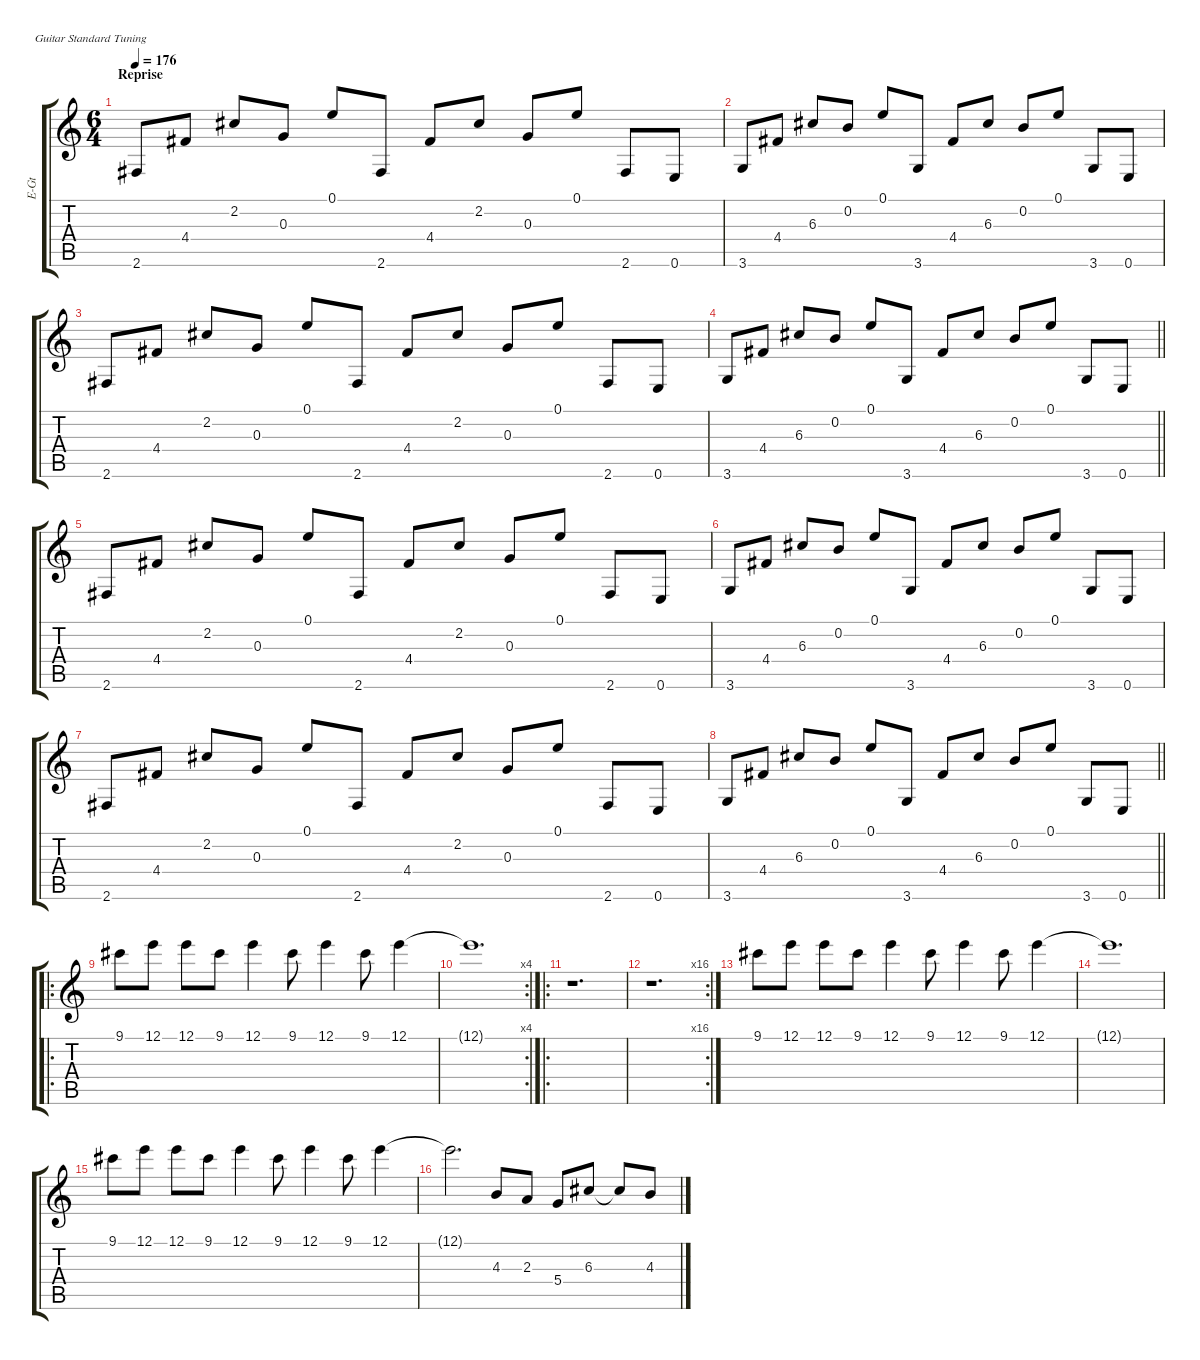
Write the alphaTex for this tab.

\hideDynamics
\bracketExtendMode groupsimilarinstruments
\otherSystemsTrackNameOrientation horizontal
\track ("Guitar" "E-Gt") {defaultSystemsLayout 4 mute instrument overdrivenguitar}
\staff {score tabs}
\tuning (E4 B3 G3 D3 A2 E2)
\ts (6 4)
\section ("" "Reprise")
\tempo 176
\clef g2
\ks c
2.6{acc #}.8{dy f beam Up} 4.4{acc #}.8{beam Up} 2.2{acc #}.8{beam Up} 0.3.8{beam Up} 0.1.8{beam Up} 2.6{acc #}.8{beam Up} 4.4{acc #}.8{beam Up} 2.2{acc #}.8{beam Up} 0.3.8{beam Up} 0.1.8{beam Up} 2.6{acc #}.8{beam Up} 0.6.8{beam Up} |
3.6.8{beam Up} 4.4{acc #}.8{beam Up} 6.3{acc #}.8{beam Up} 0.2.8{beam Up} 0.1.8{beam Up} 3.6.8{beam Up} 4.4{acc #}.8{beam Up} 6.3{acc #}.8{beam Up} 0.2.8{beam Up} 0.1.8{beam Up} 3.6.8{beam Up} 0.6.8{beam Up} |
2.6{acc #}.8{beam Up} 4.4{acc #}.8{beam Up} 2.2{acc #}.8{beam Up} 0.3.8{beam Up} 0.1.8{beam Up} 2.6{acc #}.8{beam Up} 4.4{acc #}.8{beam Up} 2.2{acc #}.8{beam Up} 0.3.8{beam Up} 0.1.8{beam Up} 2.6{acc #}.8{beam Up} 0.6.8{beam Up} |
\barLineRight lightlight
3.6.8{beam Up} 4.4{acc #}.8{beam Up} 6.3{acc #}.8{beam Up} 0.2.8{beam Up} 0.1.8{beam Up} 3.6.8{beam Up} 4.4{acc #}.8{beam Up} 6.3{acc #}.8{beam Up} 0.2.8{beam Up} 0.1.8{beam Up} 3.6.8{beam Up} 0.6.8{beam Up} |
2.6{acc #}.8{beam Up} 4.4{acc #}.8{beam Up} 2.2{acc #}.8{beam Up} 0.3.8{beam Up} 0.1.8{beam Up} 2.6{acc #}.8{beam Up} 4.4{acc #}.8{beam Up} 2.2{acc #}.8{beam Up} 0.3.8{beam Up} 0.1.8{beam Up} 2.6{acc #}.8{beam Up} 0.6.8{beam Up} |
3.6.8{beam Up} 4.4{acc #}.8{beam Up} 6.3{acc #}.8{beam Up} 0.2.8{beam Up} 0.1.8{beam Up} 3.6.8{beam Up} 4.4{acc #}.8{beam Up} 6.3{acc #}.8{beam Up} 0.2.8{beam Up} 0.1.8{beam Up} 3.6.8{beam Up} 0.6.8{beam Up} |
2.6{acc #}.8{beam Up} 4.4{acc #}.8{beam Up} 2.2{acc #}.8{beam Up} 0.3.8{beam Up} 0.1.8{beam Up} 2.6{acc #}.8{beam Up} 4.4{acc #}.8{beam Up} 2.2{acc #}.8{beam Up} 0.3.8{beam Up} 0.1.8{beam Up} 2.6{acc #}.8{beam Up} 0.6.8{beam Up} |
\barLineRight lightlight
3.6.8{beam Up} 4.4{acc #}.8{beam Up} 6.3{acc #}.8{beam Up} 0.2.8{beam Up} 0.1.8{beam Up} 3.6.8{beam Up} 4.4{acc #}.8{beam Up} 6.3{acc #}.8{beam Up} 0.2.8{beam Up} 0.1.8{beam Up} 3.6.8{beam Up} 0.6.8{beam Up} |
\ro
9.1{acc #}.8{beam Down} 12.1.8{beam Down} 12.1.8{beam Down} 9.1{acc #}.8{beam Down} 12.1.4{beam Down} 9.1{acc #}.8{beam Down} 12.1.4{beam Down} 9.1{acc #}.8{beam Down} 12.1.4{beam Down} |
\rc 4
12.1{t}.1{d beam Down} |
\ro
r.1{d beam Down} |
\rc 16
r.1{d beam Down} |
9.1{acc #}.8{beam Down} 12.1.8{beam Down} 12.1.8{beam Down} 9.1{acc #}.8{beam Down} 12.1.4{beam Down} 9.1{acc #}.8{beam Down} 12.1.4{beam Down} 9.1{acc #}.8{beam Down} 12.1.4{beam Down} |
12.1{t}.1{d beam Down} |
9.1{acc #}.8{beam Down} 12.1.8{beam Down} 12.1.8{beam Down} 9.1{acc #}.8{beam Down} 12.1.4{beam Down} 9.1{acc #}.8{beam Down} 12.1.4{beam Down} 9.1{acc #}.8{beam Down} 12.1.4{beam Down} |
12.1{t}.2{d beam Down} 4.3.8{beam Up} 2.3.8{beam Up} 5.4.8{beam Up} 6.3{acc #}.8{beam Up} 6.3{t acc #}.8{beam Up} 4.3.8{beam Up}
